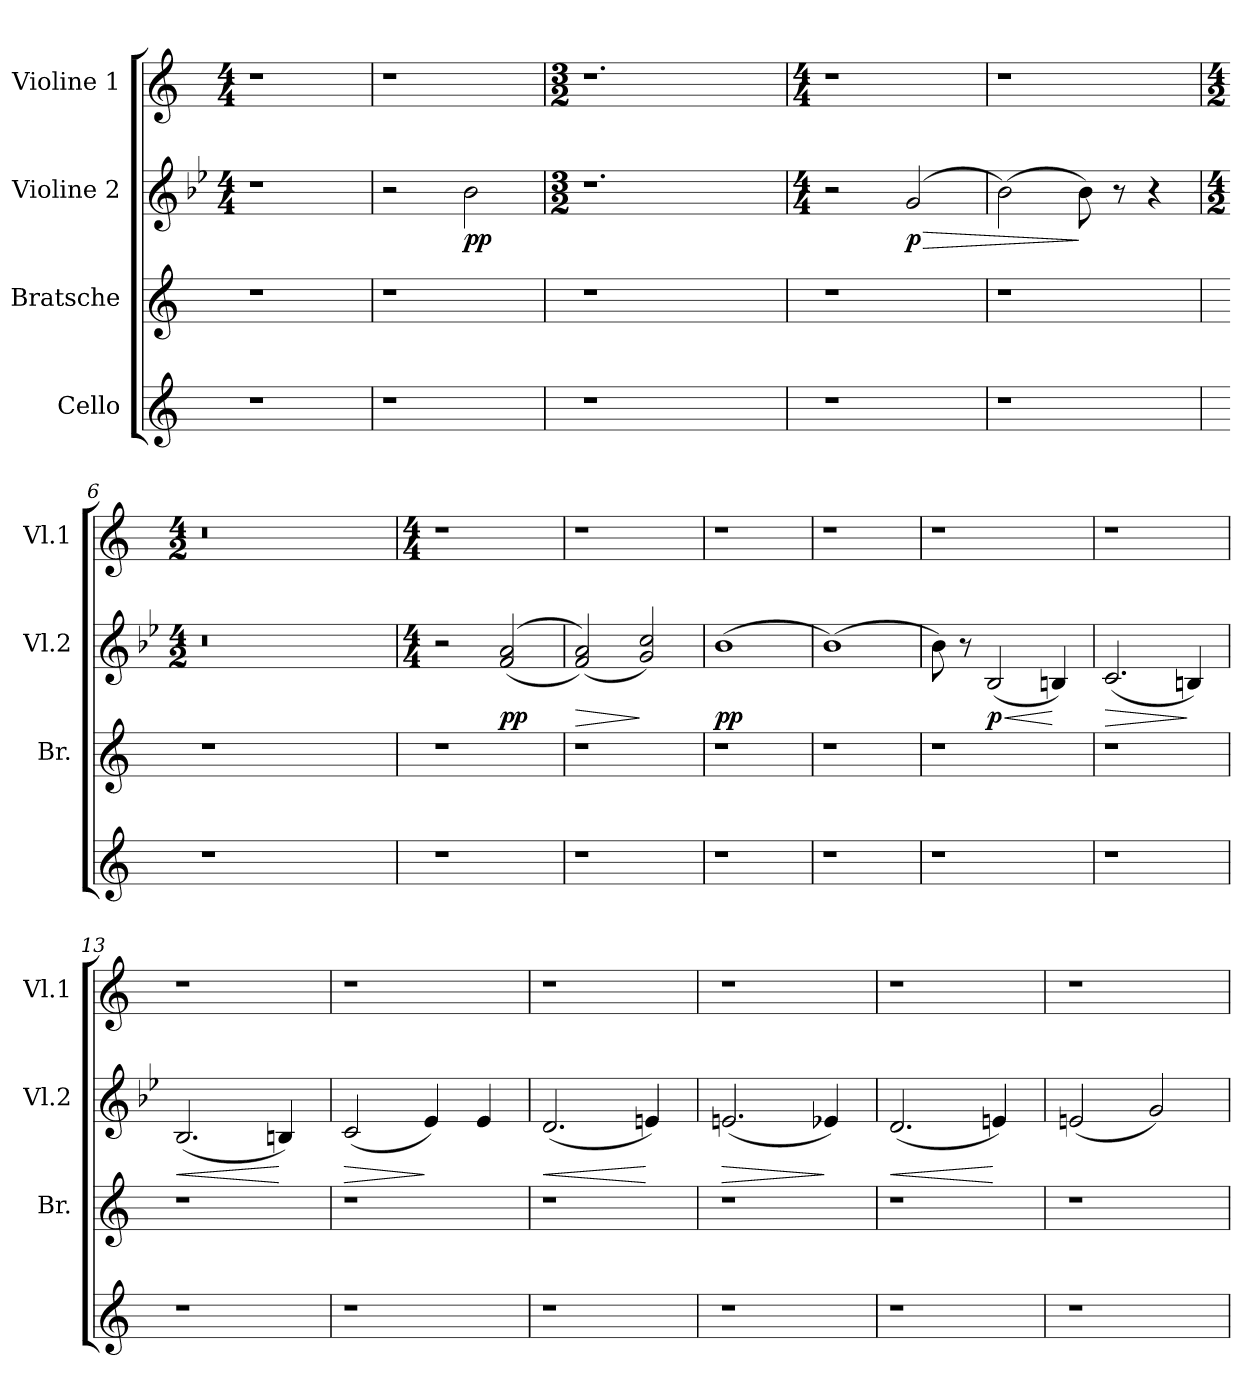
**kern	**kern	**kern	**dynam	**kern
*part4	*part3	*part2	*part2	*part1
*staff4	*staff3	*staff2	*staff2	*staff1
*I"Cello	*I"Bratsche	*I"Violine 2	*	*I"Violine 1
*	*I'Br.	*I'Vl.2	*	*I'Vl.1
*clefG2	*clefG2	*clefG2	*	*clefG2
*k[]	*k[]	*k[b-e-]	*	*k[]
*	*	*M4/4	*	*M4/4
=1	=1	=1	=1	=1
1r	1r	1r	.	1r
=2	=2	=2	=2	=2
1r	1r	2r	.	1r
!	!	!	!LO:DY:b	!
.	.	2b-\	pp	.
=3	=3	=3	=3	=3
*	*	*M3/2	*	*M3/2
1r	1r	1.r	.	1.r
2ryy	2ryy	.	.	.
=4	=4	=4	=4	=4
*	*	*M4/4	*	*M4/4
1r	1r	2r	.	1r
!	!	!	!LO:HP:b	!
!	!	!	!LO:DY:n=1:b	!
.	.	(2g/	> p	.
=5	=5	=5	=5	=5
1r	1r	(2b-\)	.	1r
.	.	8b-\)	]	.
.	.	8r	.	.
.	.	4r	.	.
=6	=6	=6	=6	=6
*	*	*M4/2	*	*M4/2
1r	1r	0r	.	0r
1ryy	1ryy	.	.	.
!!LO:LB:g=z
=7	=7	=7	=7	=7
*	*	*M4/4	*	*M4/4
1r	1r	2r	.	1r
!	!	!	!LO:DY:b	!
.	.	((2f/ 2a/	pp	.
=8	=8	=8	=8	=8
!	!	!	!LO:HP:b	!
1r	1r	(2f/ 2a/))	>	1r
.	.	2g/ 2cc/)	]	.
!!LO:LB:g=z
=9	=9	=9	=9	=9
!	!	!	!LO:DY:b	!
1r	1r	(1b-	pp	1r
=10	=10	=10	=10	=10
1r	1r	(1b-)	.	1r
=11	=11	=11	=11	=11
1r	1r	8b-\)	.	1r
.	.	8r	.	.
!	!	!	!LO:HP:b	!
!	!	!	!LO:DY:n=1:b	!
.	.	(2B-/	< p	.
.	.	4Bn/)	[	.
=12	=12	=12	=12	=12
!	!	!	!LO:HP:b	!
1r	1r	(2.c/	>	1r
.	.	4Bn/)	]	.
=13	=13	=13	=13	=13
!	!	!	!LO:HP:b	!
1r	1r	(2.B-/	<	1r
.	.	4Bn/)	[	.
=14	=14	=14	=14	=14
!	!	!	!LO:HP:b	!
1r	1r	(2c/	>	1r
.	.	4e-/)	]	.
.	.	4e-/	.	.
=15	=15	=15	=15	=15
!	!	!	!LO:HP:b	!
1r	1r	(2.d/	<	1r
.	.	4en/)	[	.
!!LO:PB:g=z
=16	=16	=16	=16	=16
!	!	!	!LO:HP:b	!
1r	1r	(2.en/	>	1r
.	.	4e-X/)	]	.
=17	=17	=17	=17	=17
!	!	!	!LO:HP:b	!
1r	1r	(2.d/	<	1r
.	.	4en/)	[	.
=18	=18	=18	=18	=18
1r	1r	(2en/	.	1r
.	.	2g/)	.	.
=	=	=	=	=
*-	*-	*-	*-	*-
